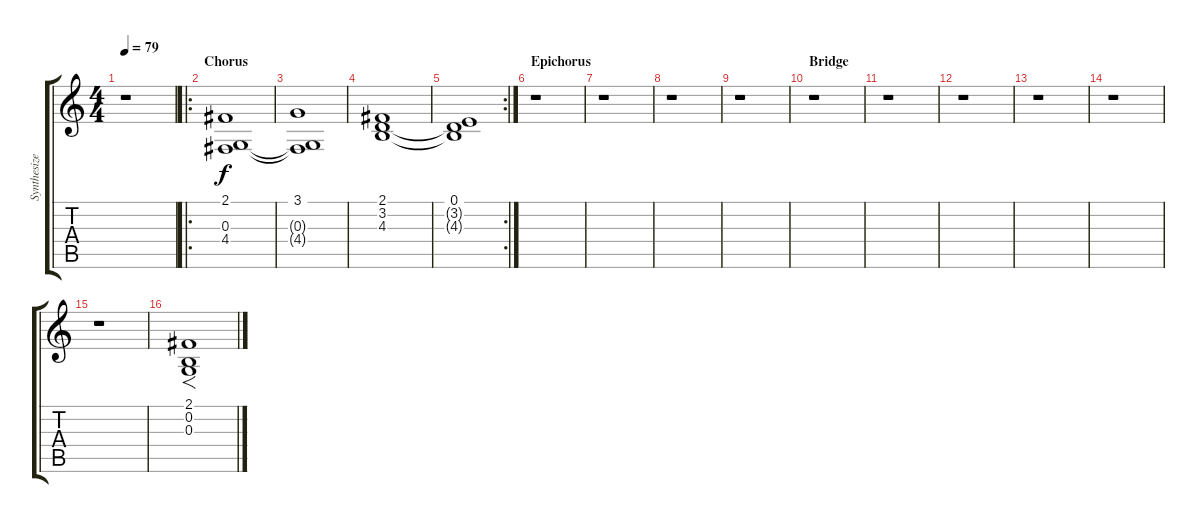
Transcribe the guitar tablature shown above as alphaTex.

\track ("Synthesizer Right hand" "Synthesize") {instrument synthstrings1}
\staff {score tabs}
\tuning (E4 B3 G3 D3 A2 E2) {hide}
\ts (4 4)
\tempo 79
\clef g2
\ks c
r.1{dy f} |
\ro
\section ("" "Chorus")
(2.1 0.3 4.4).1 |
(3.1 0.3{t} 4.4{t}).1 |
(2.1 3.2 4.3).1 |
\rc 2
(0.1 3.2{t} 4.3{t}).1 |
\section ("" "Epichorus")
r.1 |
r.1 |
r.1 |
r.1 |
\section ("" "Bridge")
r.1 |
r.1 |
r.1 |
r.1 |
r.1 |
r.1 |
(2.1 0.2 0.3).1{f instrument stringensemble2}
